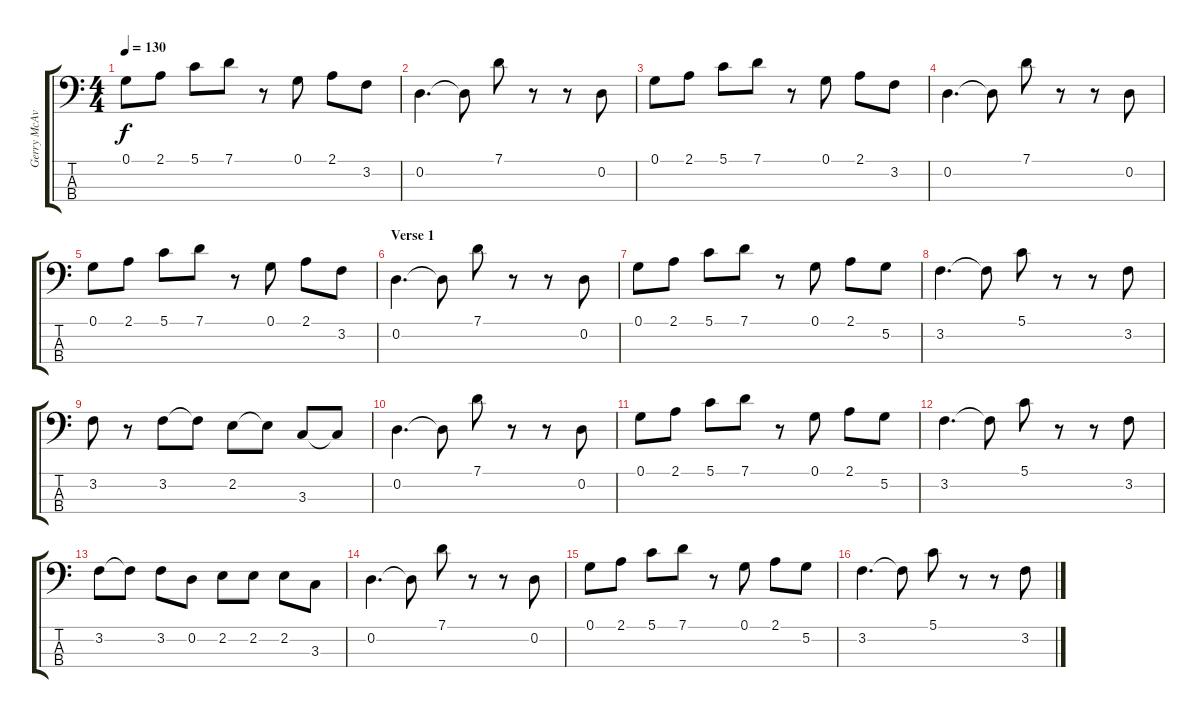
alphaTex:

\track ("Gerry McAvoy" "Gerry McAv") {instrument electricbasspick}
\staff {score tabs}
\tuning (G2 D2 A1 E1) {hide}
\ts (4 4)
\tempo 130
\clef f4
\ks c
0.1.8{dy f} 2.1.8 5.1.8 7.1.8 r.8 0.1.8 2.1.8 3.2.8 |
0.2.4{d} 0.2{t}.8 7.1.8 r.8 r.8 0.2.8 |
0.1.8 2.1.8 5.1.8 7.1.8 r.8 0.1.8 2.1.8 3.2.8 |
0.2.4{d} 0.2{t}.8 7.1.8 r.8 r.8 0.2.8 |
0.1.8 2.1.8 5.1.8 7.1.8 r.8 0.1.8 2.1.8 3.2.8 |
\section ("" "Verse 1")
0.2.4{d} 0.2{t}.8 7.1.8 r.8 r.8 0.2.8 |
0.1.8 2.1.8 5.1.8 7.1.8 r.8 0.1.8 2.1.8 5.2.8 |
3.2.4{d} 3.2{t}.8 5.1.8 r.8 r.8 3.2.8 |
3.2.8 r.8 3.2.8 3.2{t}.8 2.2.8 2.2{t}.8 3.3.8 3.3{t}.8 |
0.2.4{d} 0.2{t}.8 7.1.8 r.8 r.8 0.2.8 |
0.1.8 2.1.8 5.1.8 7.1.8 r.8 0.1.8 2.1.8 5.2.8 |
3.2.4{d} 3.2{t}.8 5.1.8 r.8 r.8 3.2.8 |
3.2.8 3.2{t}.8 3.2.8 0.2.8 2.2.8 2.2.8 2.2.8 3.3.8 |
0.2.4{d} 0.2{t}.8 7.1.8 r.8 r.8 0.2.8 |
0.1.8 2.1.8 5.1.8 7.1.8 r.8 0.1.8 2.1.8 5.2.8 |
3.2.4{d} 3.2{t}.8 5.1.8 r.8 r.8 3.2.8
